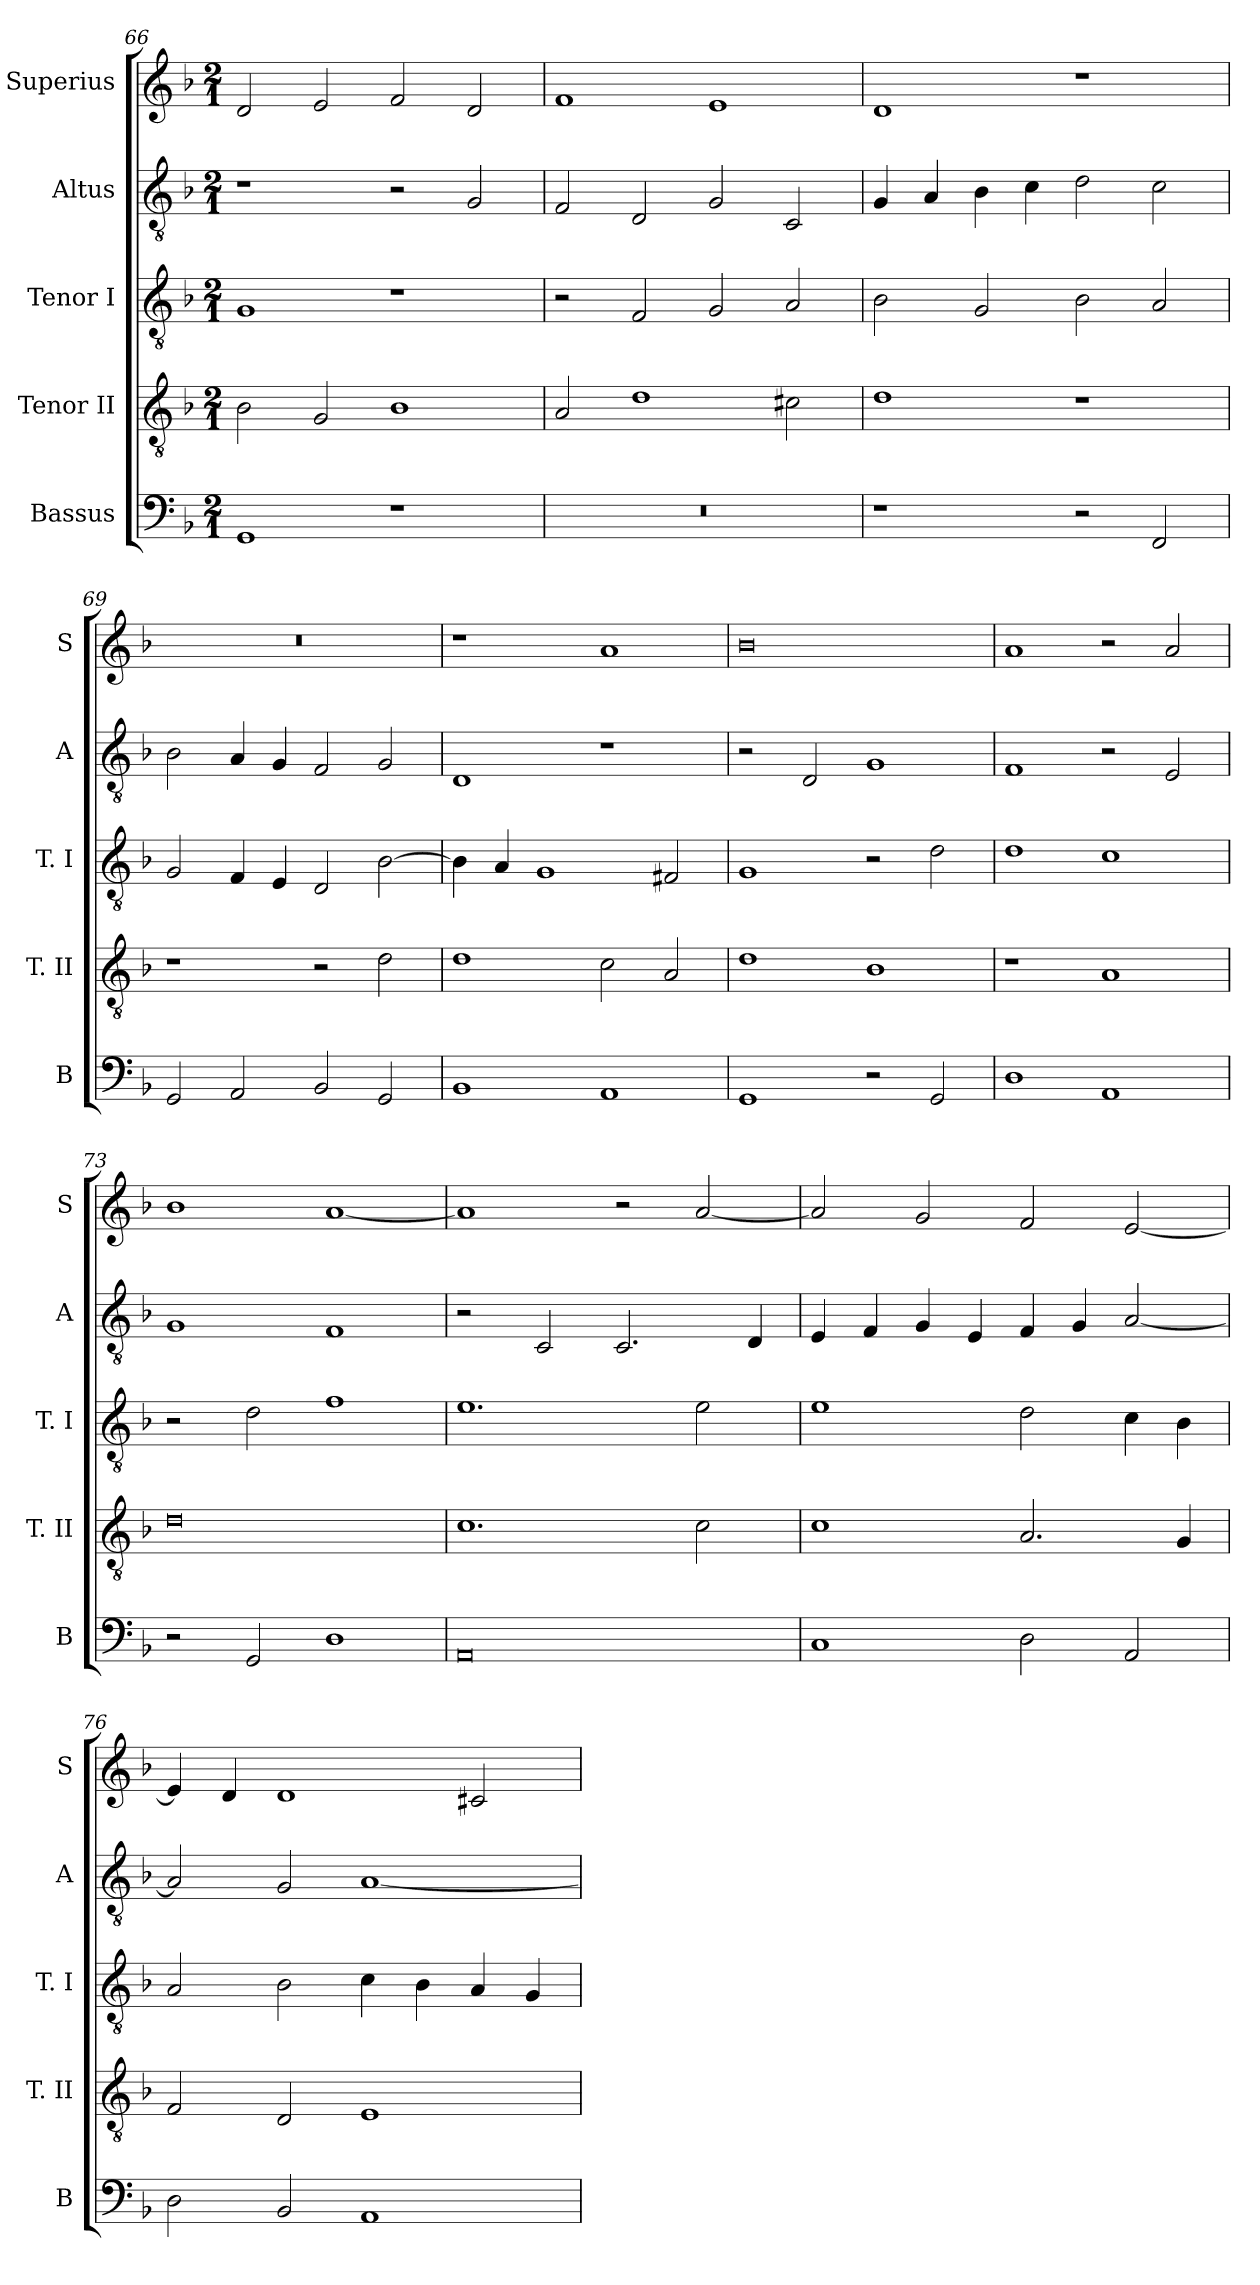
**kern	**kern	**kern	**kern	**kern
*part5	*part4	*part3	*part2	*part1
*staff5	*staff4	*staff3	*staff2	*staff1
*I"Bassus	*I"Tenor II	*I"Tenor I	*I"Altus	*I"Superius
*I'B	*I'T. II	*I'T. I	*I'A	*I'S
*clefF4	*clefGv2	*clefGv2	*clefGv2	*clefG2
*k[b-]	*k[b-]	*k[b-]	*k[b-]	*k[b-]
*F:	*F:	*F:	*F:	*F:
*M2/1	*M2/1	*M2/1	*M2/1	*M2/1
=66	=66	=66	=66	=66
1GG	2B-	1G	1r	2d
.	2G	.	.	2e
1r	1B-	1r	2r	2f
.	.	.	2G	2d
=67	=67	=67	=67	=67
0r	2A	2r	2F	1f
.	1d	2F	2D	.
.	.	2G	2G	1e
.	2c#X	2A	2C	.
=68	=68	=68	=68	=68
1r	1d	2B-	4G	1d
.	.	.	4A	.
.	.	2G	4B-	.
.	.	.	4c	.
2r	1r	2B-	2d	1r
2FF	.	2A	2c	.
=69	=69	=69	=69	=69
2GG	1r	2G	2B-	0r
2AA	.	4F	4A	.
.	.	4E	4G	.
2BB-	2r	2D	2F	.
2GG	2d	[2B-	2G	.
=70	=70	=70	=70	=70
1BB-	1d	4B-]	1D	1r
.	.	4A	.	.
.	.	1G	.	.
1AA	2c	.	1r	1a
.	2A	2F#X	.	.
=71	=71	=71	=71	=71
1GG	1d	1G	2r	0b-
.	.	.	2D	.
2r	1B-	2r	1G	.
2GG	.	2d	.	.
=72	=72	=72	=72	=72
1D	1r	1d	1F	1a
1AA	1A	1c	2r	2r
.	.	.	2E	2a
=73	=73	=73	=73	=73
2r	0d	2r	1G	1b-
2GG	.	2d	.	.
1D	.	1f	1F	[1a
=74	=74	=74	=74	=74
0AA	1.c	1.e	2r	1a]
.	.	.	2C	.
.	.	.	2.C	2r
.	2c	2e	.	[2a
.	.	.	4D	.
=75	=75	=75	=75	=75
1C	1c	1e	4E	2a]
.	.	.	4F	.
.	.	.	4G	2g
.	.	.	4E	.
2D	2.A	2d	4F	2f
.	.	.	4G	.
2AA	.	4c	[2A	[2e
.	4G	4B-	.	.
=76	=76	=76	=76	=76
2D	2F	2A	2A]	4e]
.	.	.	.	4d
2BB-	2D	2B-	2G	1d
1AA	1E	4c	[1A	.
.	.	4B-	.	.
.	.	4A	.	2c#X
.	.	4G	.	.
=	=	=	=	=
*-	*-	*-	*-	*-
